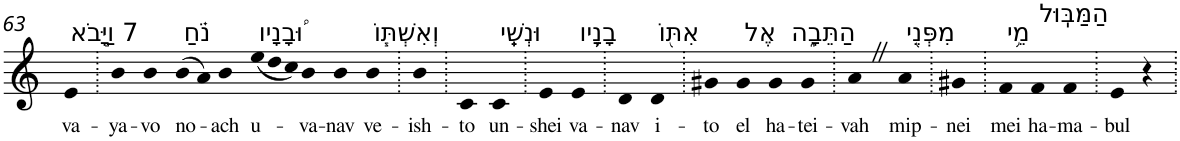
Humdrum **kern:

**kern	**text
*part1	*part1
*staff1	*staff1
*I"Piano	*
*I'Pno	*
!!LO:PB:g=z
*clefG2	*
*k[]	*
=63	=63
!LO:TX:a:t=7 וַיָּ֣בֹא	!
!	!LO:LY:b
4e	va-
=64.	=64.
!	!LO:LY:b
4b	-ya-
!	!LO:LY:b
4b	-vo
!LO:TX:a:t=נֹ֗חַ	!
!	!LO:LY:b
(>8b	no-
8a)	.
!	!LO:LY:b
4b	-ach
*Xtuplet	*
!LO:TX:a:t=וּ֠בָנָיו	!
!	!LO:LY:b
(<12ee	u-
12dd	.
12cc)	.
!	!LO:LY:b
4b	-va-
!	!LO:LY:b
4b	-nav
!LO:TX:a:t=וְאִשְׁתּ֧וֹ	!
!	!LO:LY:b
4b	ve-
=65.	=65.
!	!LO:LY:b
4b	-ish-
=66.	=66.
!	!LO:LY:b
4c	-to
!LO:TX:a:t=וּנְשֵֽׁי	!
!	!LO:LY:b
4c	un-
=67.	=67.
!	!LO:LY:b
4e	-shei
!LO:TX:a:t=בָנָ֛יו	!
!	!LO:LY:b
4e	va-
=68.	=68.
!	!LO:LY:b
4d	-nav
!LO:TX:a:t=אִתּ֖וֹ	!
!	!LO:LY:b
4d	i-
=69.	=69.
!	!LO:LY:b
4g#X	-to
!LO:TX:a:t=אֶל	!
!	!LO:LY:b
4g#	el
!LO:TX:a:t=הַתֵּבָ֑ה	!
!	!LO:LY:b
4g#	ha-
!	!LO:LY:b
4g#	-tei-
=70.	=70.
!	!LO:LY:b
4aZ	-vah
!LO:TX:a:t=מִפְּנֵ֖י	!
!	!LO:LY:b
4a	mip-
=71.	=71.
!	!LO:LY:b
4g#X	-nei
=72.	=72.
!LO:TX:a:t=מֵ֥י	!
!	!LO:LY:b
4f	mei
!LO:TX:a:t=הַמַּבּֽוּל	!
!	!LO:LY:b
4f	ha-
!	!LO:LY:b
4f	-ma-
=73.	=73.
!	!LO:LY:b
4e	-bul
4r	.
=.	=.
*-	*-
